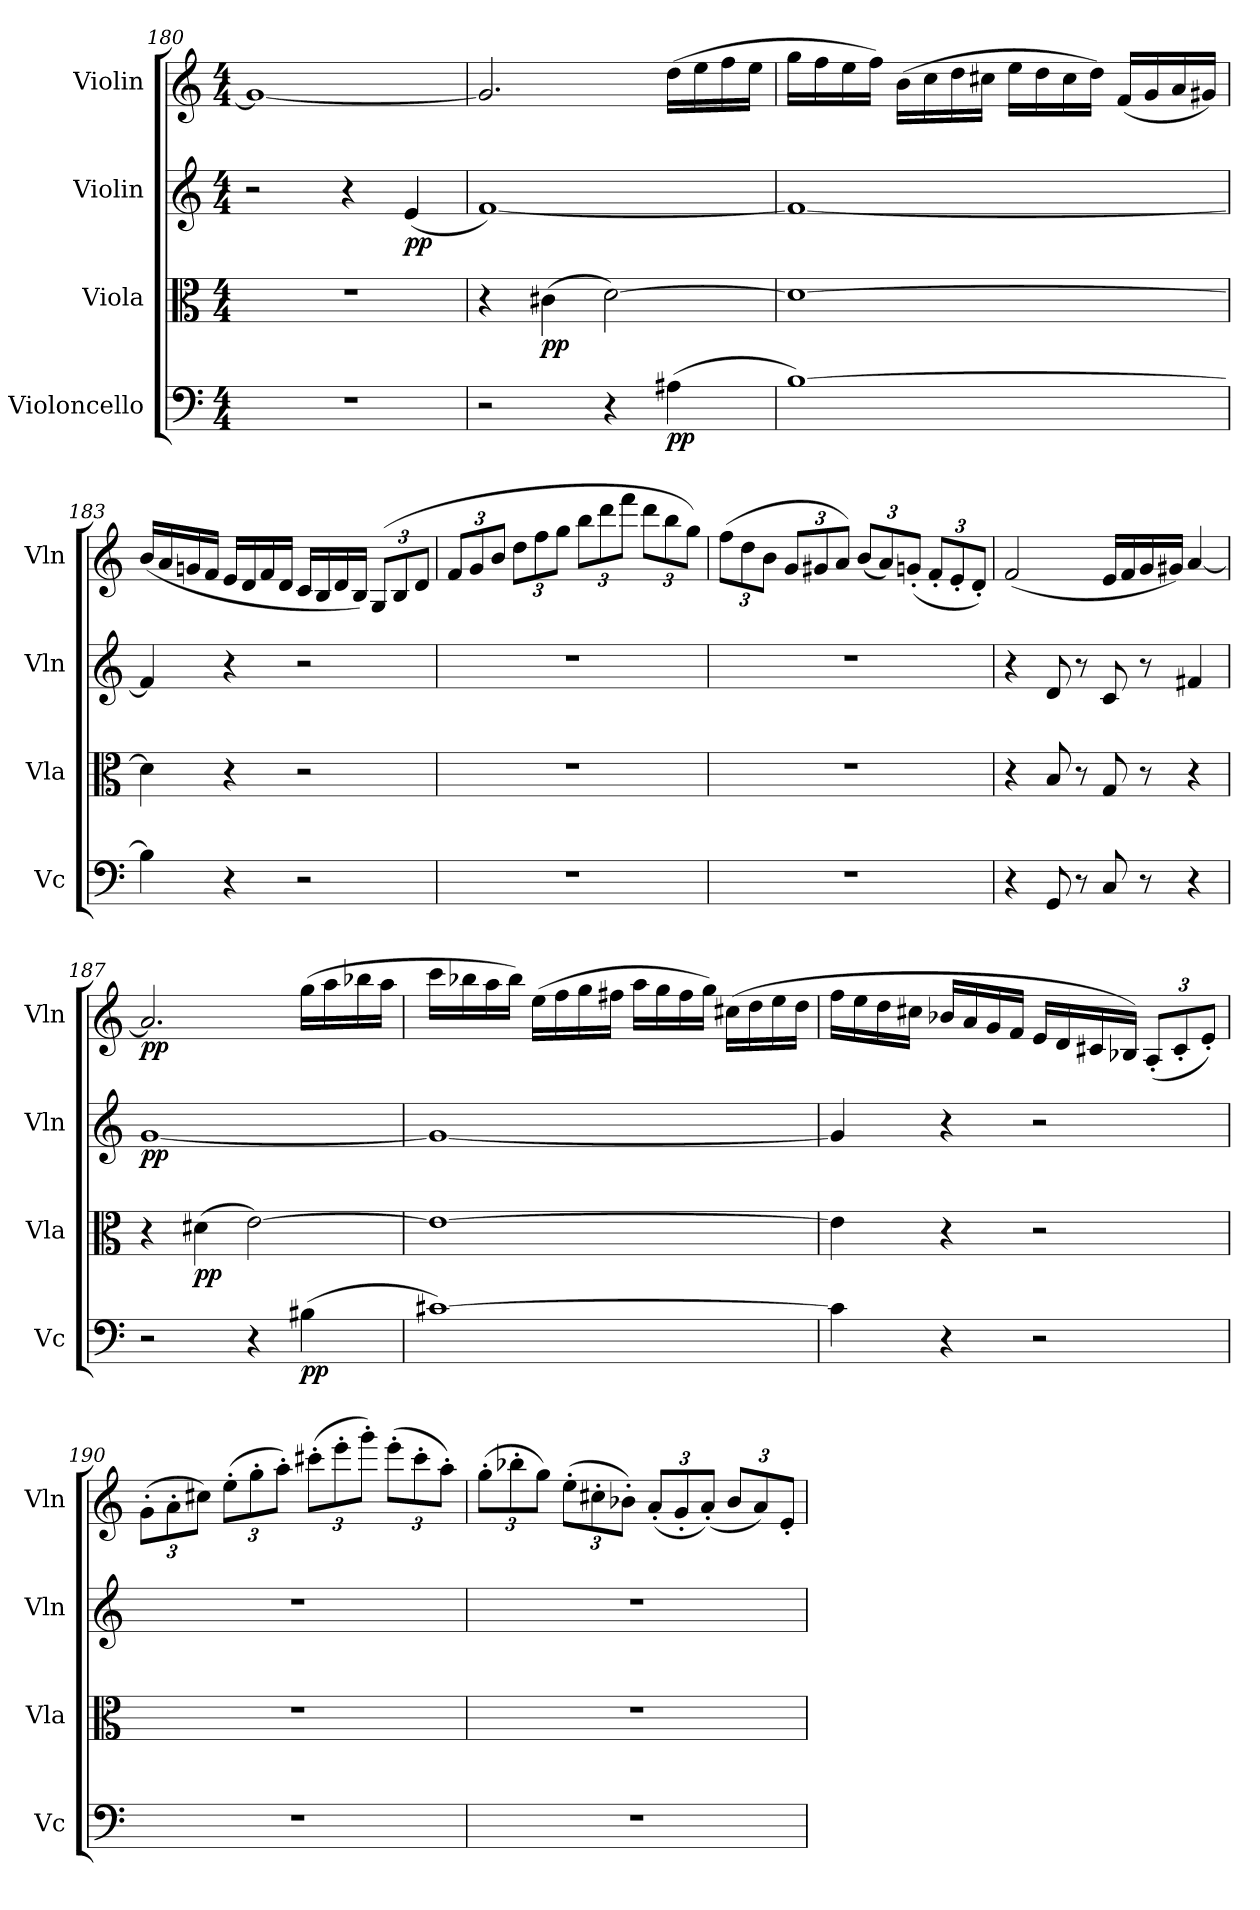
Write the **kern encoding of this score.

**kern	**dynam	**kern	**dynam	**kern	**dynam	**kern	**dynam
*part4	*part4	*part3	*part3	*part2	*part2	*part1	*part1
*staff4	*staff4	*staff3	*staff3	*staff2	*staff2	*staff1	*staff1
*I"Violoncello	*	*I"Viola	*	*I"Violin	*	*I"Violin	*
*I'Vc	*	*I'Vla	*	*I'Vln	*	*I'Vln	*
*clefF4	*	*clefC3	*	*clefG2	*	*clefG2	*
*k[]	*	*k[]	*	*k[]	*	*k[]	*
*C:	*	*C:	*	*C:	*	*C:	*
*M4/4	*	*M4/4	*	*M4/4	*	*M4/4	*
=180	=180	=180	=180	=180	=180	=180	=180
1r	.	1r	.	2r	.	1g_	.
.	.	.	.	4r	.	.	.
.	.	.	.	(4e/	pp	.	.
=181	=181	=181	=181	=181	=181	=181	=181
2r	.	4r	.	[1f)	.	2.g/]	.
.	.	(4c#X\	pp	.	.	.	.
4r	.	[2d\)	.	.	.	.	.
(4A#X\	pp	.	.	.	.	(16dd\LL	.
.	.	.	.	.	.	16ee\	.
.	.	.	.	.	.	16ff\	.
.	.	.	.	.	.	16ee\JJ	.
=182	=182	=182	=182	=182	=182	=182	=182
[1B)	.	1d_	.	1f_	.	16gg\LL	.
.	.	.	.	.	.	16ff\	.
.	.	.	.	.	.	16ee\	.
.	.	.	.	.	.	16ff\JJ)	.
.	.	.	.	.	.	(16b\LL	.
.	.	.	.	.	.	16cc\	.
.	.	.	.	.	.	16dd\	.
.	.	.	.	.	.	16cc#X\JJ	.
.	.	.	.	.	.	16ee\LL	.
.	.	.	.	.	.	16dd\	.
.	.	.	.	.	.	16cc#\	.
.	.	.	.	.	.	16dd\JJ)	.
.	.	.	.	.	.	(16f/LL	.
.	.	.	.	.	.	16g/	.
.	.	.	.	.	.	16a/	.
.	.	.	.	.	.	16g#X/JJ)	.
=183	=183	=183	=183	=183	=183	=183	=183
4B\]	.	4d\]	.	4f/]	.	(16b/LL	.
.	.	.	.	.	.	16a/	.
.	.	.	.	.	.	16gn/	.
.	.	.	.	.	.	16f/JJ	.
4r	.	4r	.	4r	.	16e/LL	.
.	.	.	.	.	.	16d/	.
.	.	.	.	.	.	16f/	.
.	.	.	.	.	.	16d/JJ	.
2r	.	2r	.	2r	.	16c/LL	.
.	.	.	.	.	.	16B/	.
.	.	.	.	.	.	16d/	.
.	.	.	.	.	.	16B/JJ)	.
.	.	.	.	.	.	(12G/L	.
.	.	.	.	.	.	12B/	.
.	.	.	.	.	.	12d/J	.
=184	=184	=184	=184	=184	=184	=184	=184
1r	.	1r	.	1r	.	12f/L	.
.	.	.	.	.	.	12g/	.
.	.	.	.	.	.	12b/J	.
.	.	.	.	.	.	12dd\L	.
.	.	.	.	.	.	12ff\	.
.	.	.	.	.	.	12gg\J	.
.	.	.	.	.	.	12bb\L	.
.	.	.	.	.	.	12ddd\	.
.	.	.	.	.	.	12fff\J	.
.	.	.	.	.	.	12ddd\L	.
.	.	.	.	.	.	12bb\	.
.	.	.	.	.	.	12gg\J)	.
=185	=185	=185	=185	=185	=185	=185	=185
1r	.	1r	.	1r	.	(12ff\L	.
.	.	.	.	.	.	12dd\	.
.	.	.	.	.	.	12b\J	.
.	.	.	.	.	.	12g/L	.
.	.	.	.	.	.	12g#X/	.
.	.	.	.	.	.	12a/J)	.
.	.	.	.	.	.	(12b/L	.
.	.	.	.	.	.	12a/)	.
.	.	.	.	.	.	(12gn'/J	.
.	.	.	.	.	.	12f'/L	.
.	.	.	.	.	.	12e'/	.
.	.	.	.	.	.	12d'/J)	.
=186	=186	=186	=186	=186	=186	=186	=186
4r	.	4r	.	4r	.	(2f/	.
8GG/	.	8B/	.	8d/	.	.	.
8r	.	8r	.	8r	.	.	.
8C/	.	8G/	.	8c/	.	16e/LL	.
.	.	.	.	.	.	16f/	.
8r	.	8r	.	8r	.	16g/	.
.	.	.	.	.	.	16g#X/JJ)	.
4r	.	4r	.	4f#X/	.	[4a/	.
=187	=187	=187	=187	=187	=187	=187	=187
2r	.	4r	.	[1g	pp	2.a/]	pp
.	.	(4d#X\	pp	.	.	.	.
4r	.	[2e\)	.	.	.	.	.
(4B#X\	pp	.	.	.	.	(16gg\LL	.
.	.	.	.	.	.	16aa\	.
.	.	.	.	.	.	16bb-X\	.
.	.	.	.	.	.	16aa\JJ	.
=188	=188	=188	=188	=188	=188	=188	=188
[1c#X)	.	1e_	.	1g_	.	16ccc\LL	.
.	.	.	.	.	.	16bb-X\	.
.	.	.	.	.	.	16aa\	.
.	.	.	.	.	.	16bb-\JJ)	.
.	.	.	.	.	.	(16ee\LL	.
.	.	.	.	.	.	16ff\	.
.	.	.	.	.	.	16gg\	.
.	.	.	.	.	.	16ff#X\JJ	.
.	.	.	.	.	.	16aa\LL	.
.	.	.	.	.	.	16gg\	.
.	.	.	.	.	.	16ff#\	.
.	.	.	.	.	.	16gg\JJ)	.
.	.	.	.	.	.	(16cc#X\LL	.
.	.	.	.	.	.	16dd\	.
.	.	.	.	.	.	16ee\	.
.	.	.	.	.	.	16dd\JJ	.
=189	=189	=189	=189	=189	=189	=189	=189
4c#\]	.	4e\]	.	4g/]	.	16ff\LL	.
.	.	.	.	.	.	16ee\	.
.	.	.	.	.	.	16dd\	.
.	.	.	.	.	.	16cc#X\JJ	.
4r	.	4r	.	4r	.	16b-X/LL	.
.	.	.	.	.	.	16a/	.
.	.	.	.	.	.	16g/	.
.	.	.	.	.	.	16f/JJ	.
2r	.	2r	.	2r	.	16e/LL	.
.	.	.	.	.	.	16d/	.
.	.	.	.	.	.	16c#X/	.
.	.	.	.	.	.	16B-X/JJ)	.
.	.	.	.	.	.	(12A'/L	.
.	.	.	.	.	.	12c#'/	.
.	.	.	.	.	.	12e'/J)	.
=190	=190	=190	=190	=190	=190	=190	=190
1r	.	1r	.	1r	.	(12g'\L	.
.	.	.	.	.	.	12a'\	.
.	.	.	.	.	.	12cc#X\J)	.
.	.	.	.	.	.	(12ee'\L	.
.	.	.	.	.	.	12gg'\	.
.	.	.	.	.	.	12aa'\J)	.
.	.	.	.	.	.	(12ccc#X'\L	.
.	.	.	.	.	.	12eee'\	.
.	.	.	.	.	.	12ggg'\J)	.
.	.	.	.	.	.	(12eee'\L	.
.	.	.	.	.	.	12ccc#'\	.
.	.	.	.	.	.	12aa'\J)	.
=191	=191	=191	=191	=191	=191	=191	=191
1r	.	1r	.	1r	.	(12gg'\L	.
.	.	.	.	.	.	12bb-X'\	.
.	.	.	.	.	.	12gg\J)	.
.	.	.	.	.	.	(12ee'\L	.
.	.	.	.	.	.	12cc#X'\	.
.	.	.	.	.	.	12b-X'\J)	.
.	.	.	.	.	.	(12a'/L	.
.	.	.	.	.	.	12g'/	.
.	.	.	.	.	.	(12a'/J)	.
.	.	.	.	.	.	12b-/L	.
.	.	.	.	.	.	12a/)	.
.	.	.	.	.	.	12e'/J	.
=	=	=	=	=	=	=	=
*-	*-	*-	*-	*-	*-	*-	*-
